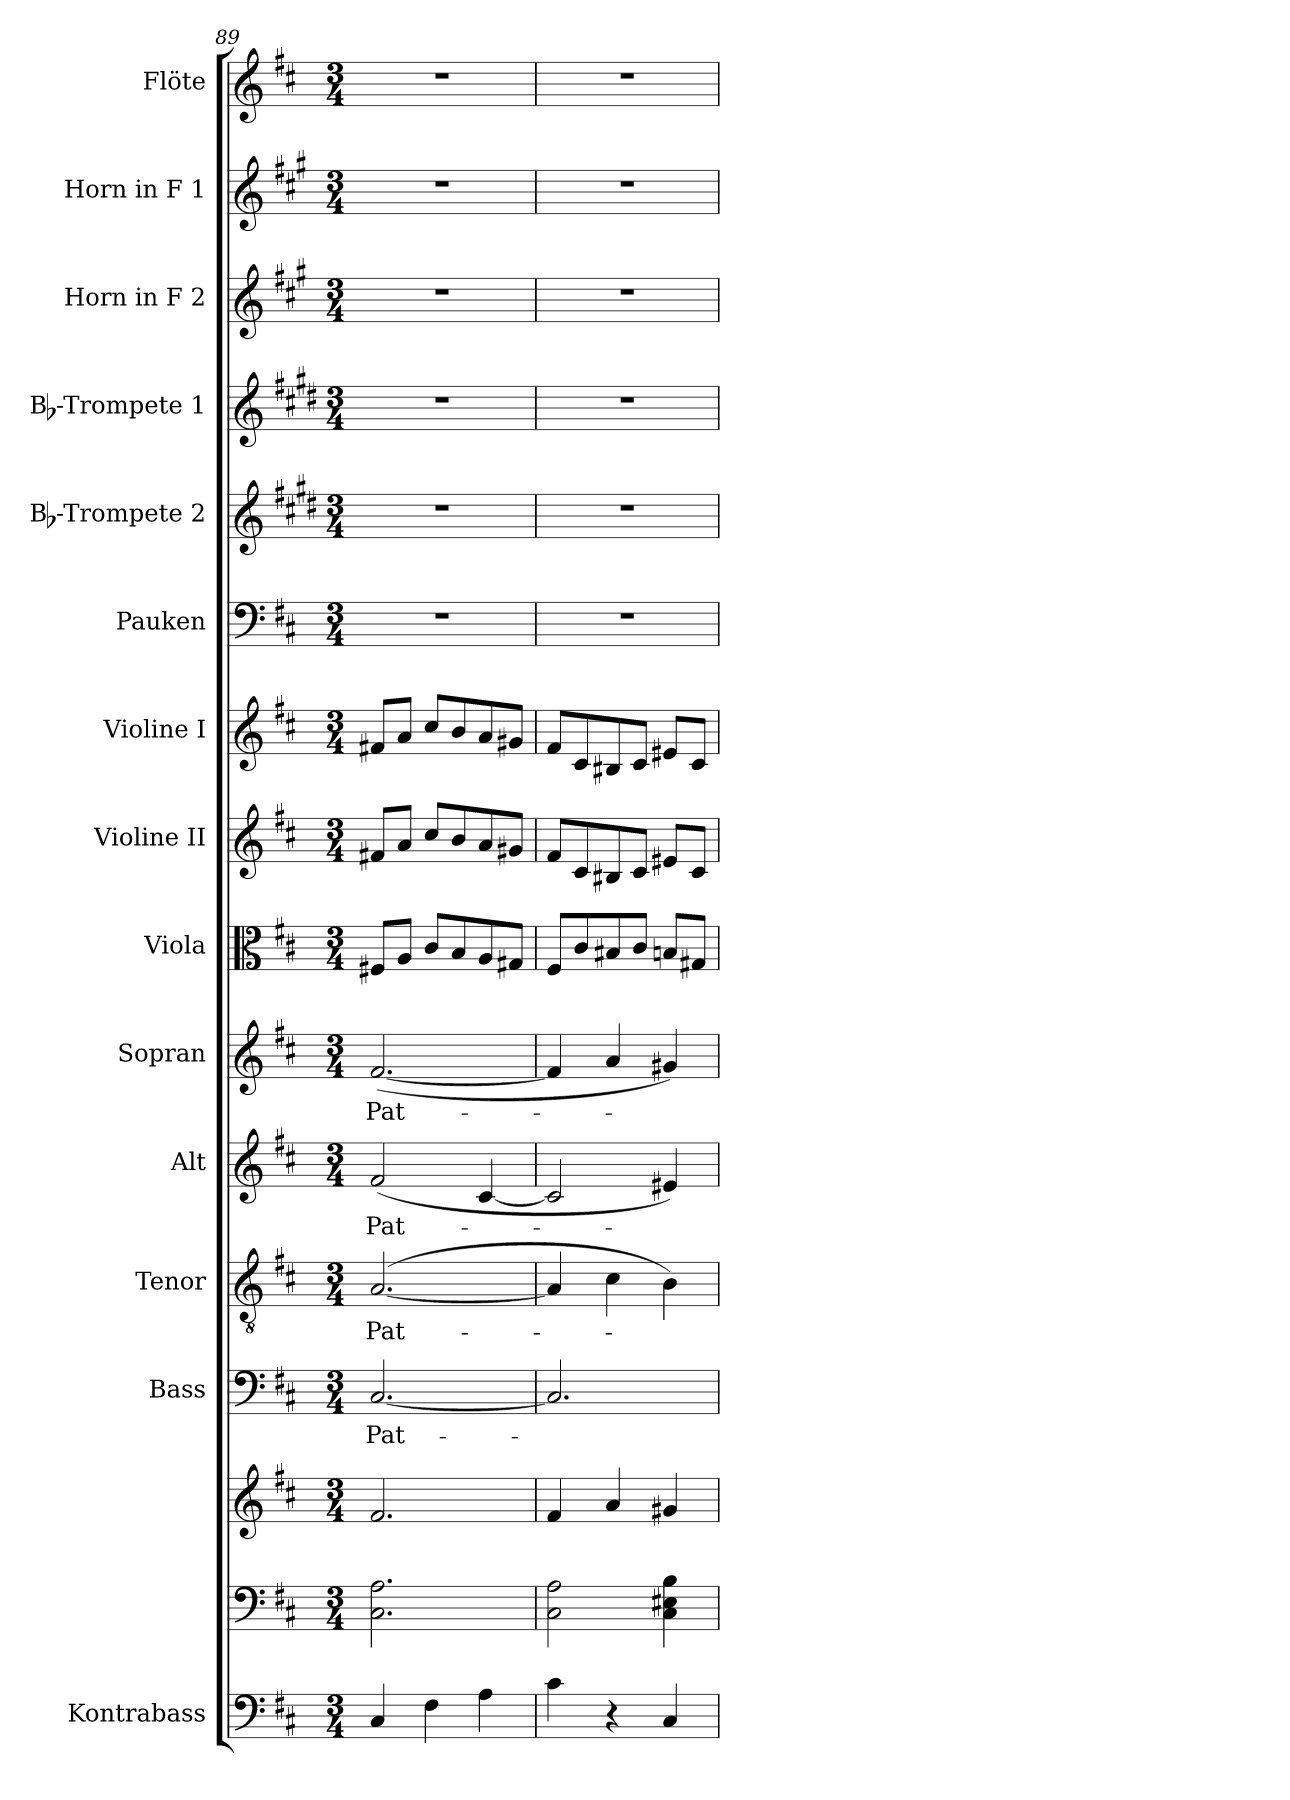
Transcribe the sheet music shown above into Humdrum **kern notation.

**kern	**kern	**kern	**kern	**text	**kern	**text	**kern	**text	**kern	**text	**kern	**kern	**kern	**kern	**kern	**kern	**kern	**kern	**kern
*part15	*part14	*part14	*part13	*part13	*part12	*part12	*part11	*part11	*part10	*part10	*part9	*part8	*part7	*part6	*part5	*part4	*part3	*part2	*part1
*staff16	*staff15	*staff14	*staff13	*staff13	*staff12	*staff12	*staff11	*staff11	*staff10	*staff10	*staff9	*staff8	*staff7	*staff6	*staff5	*staff4	*staff3	*staff2	*staff1
*I"Kontrabass	*	*	*I"Bass	*	*I"Tenor	*	*I"Alt	*	*I"Sopran	*	*I"Viola	*I"Violine II	*I"Violine I	*I"Pauken	*I"Bb-Trompete 2	*I"Bb-Trompete 1	*I"Horn in F 2	*I"Horn in F 1	*I"Flöte
*I'Kb.	*	*	*I'B.	*	*I'T.	*	*I'A.	*	*I'S.	*	*I'Vla.	*I'Vl. II	*I'Vl. I	*I'Pk.	*I'Bb Trp. 2	*I'Bb Trp. 1	*	*	*I'Fl.
*clefF4	*clefF4	*clefG2	*clefF4	*	*clefGv2	*	*clefG2	*	*clefG2	*	*clefC3	*clefG2	*clefG2	*clefF4	*clefG2	*clefG2	*clefG2	*clefG2	*clefG2
*ITrd7c12	*	*	*	*	*	*	*	*	*	*	*	*	*	*	*ITrd1c2	*ITrd1c2	*ITrd4c7	*ITrd4c7	*
*k[f#c#]	*k[f#c#]	*k[f#c#]	*k[f#c#]	*	*k[f#c#]	*	*k[f#c#]	*	*k[f#c#]	*	*k[f#c#]	*k[f#c#]	*k[f#c#]	*k[f#c#]	*k[f#c#]	*k[f#c#]	*k[f#c#]	*k[f#c#]	*k[f#c#]
*D:	*D:	*D:	*D:	*	*D:	*	*D:	*	*D:	*	*D:	*D:	*D:	*D:	*D:	*D:	*D:	*D:	*D:
*M3/4	*M3/4	*M3/4	*M3/4	*	*M3/4	*	*M3/4	*	*M3/4	*	*M3/4	*M3/4	*M3/4	*M3/4	*M3/4	*M3/4	*M3/4	*M3/4	*M3/4
=89	=89	=89	=89	=89	=89	=89	=89	=89	=89	=89	=89	=89	=89	=89	=89	=89	=89	=89	=89
!	!	!	!	!LO:LY:b	!	!LO:LY:b	!	!LO:LY:b	!	!LO:LY:b	!	!	!	!	!	!	!	!	!
4CC#/	2.C#\ 2.A\	2.f#/	[2.C#/	Pat-	([2.A/	Pat-	(<2f#/	Pat-	([2.f#/	Pat-	8F#X/L	8f#X/L	8f#X/L	2.r	2.r	2.r	2.r	2.r	2.r
.	.	.	.	.	.	.	.	.	.	.	8A/J	8a/J	8a/J	.	.	.	.	.	.
4FF#\	.	.	.	.	.	.	.	.	.	.	8c#/L	8cc#/L	8cc#/L	.	.	.	.	.	.
.	.	.	.	.	.	.	.	.	.	.	8B/	8b/	8b/	.	.	.	.	.	.
4AA\	.	.	.	.	.	.	[4c#/	.	.	.	8A/	8a/	8a/	.	.	.	.	.	.
.	.	.	.	.	.	.	.	.	.	.	8G#X/J	8g#X/J	8g#X/J	.	.	.	.	.	.
=90	=90	=90	=90	=90	=90	=90	=90	=90	=90	=90	=90	=90	=90	=90	=90	=90	=90	=90	=90
4C#\	2C#\ 2A\	4f#/	2.C#/]	.	4A/]	.	2c#/]	.	4f#/]	.	8F#/L	8f#/L	8f#/L	2.r	2.r	2.r	2.r	2.r	2.r
.	.	.	.	.	.	.	.	.	.	.	8c#/	8c#/	8c#/	.	.	.	.	.	.
4r	.	4a/	.	.	4c#\	.	.	.	4a/	.	8B#X/	8B#X/	8B#X/	.	.	.	.	.	.
.	.	.	.	.	.	.	.	.	.	.	8c#/J	8c#/J	8c#/J	.	.	.	.	.	.
4CC#/	4C#\ 4E#X\ 4B\	4g#X/	.	.	4B\)	.	4e#X/)	.	4g#X/)	.	8Bn/L	8e#X/L	8e#X/L	.	.	.	.	.	.
.	.	.	.	.	.	.	.	.	.	.	8G#X/J	8c#/J	8c#/J	.	.	.	.	.	.
=	=	=	=	=	=	=	=	=	=	=	=	=	=	=	=	=	=	=	=
*-	*-	*-	*-	*-	*-	*-	*-	*-	*-	*-	*-	*-	*-	*-	*-	*-	*-	*-	*-
